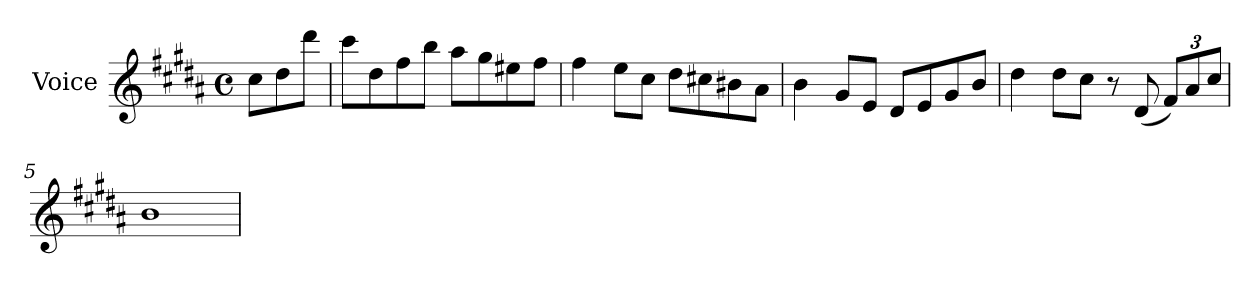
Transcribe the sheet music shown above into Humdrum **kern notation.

**kern
*part1
*staff1
*I"Voice
*I'Voice
*clefG2
*k[f#c#g#d#a#]
*M4/4
*met(c)
=
8cc#\L
8dd#\
8ddd#\J
=1
8ccc#\L
8dd#\
8ff#\
8bb\J
8aa#\L
8gg#\
8ee#X\
8ff#\J
=2
4ff#\
8ee\L
8cc#\J
8dd#\L
8cc#X\
8b#X\
8a#\J
=3
4b\
8g#/L
8e/J
8d#/L
8e/
8g#/
8b/J
=4
4dd#\
8dd#\L
8cc#\J
8r
(<8d#/
12f#/L)
12a#/
12cc#/J
=5
1b
=
*-
